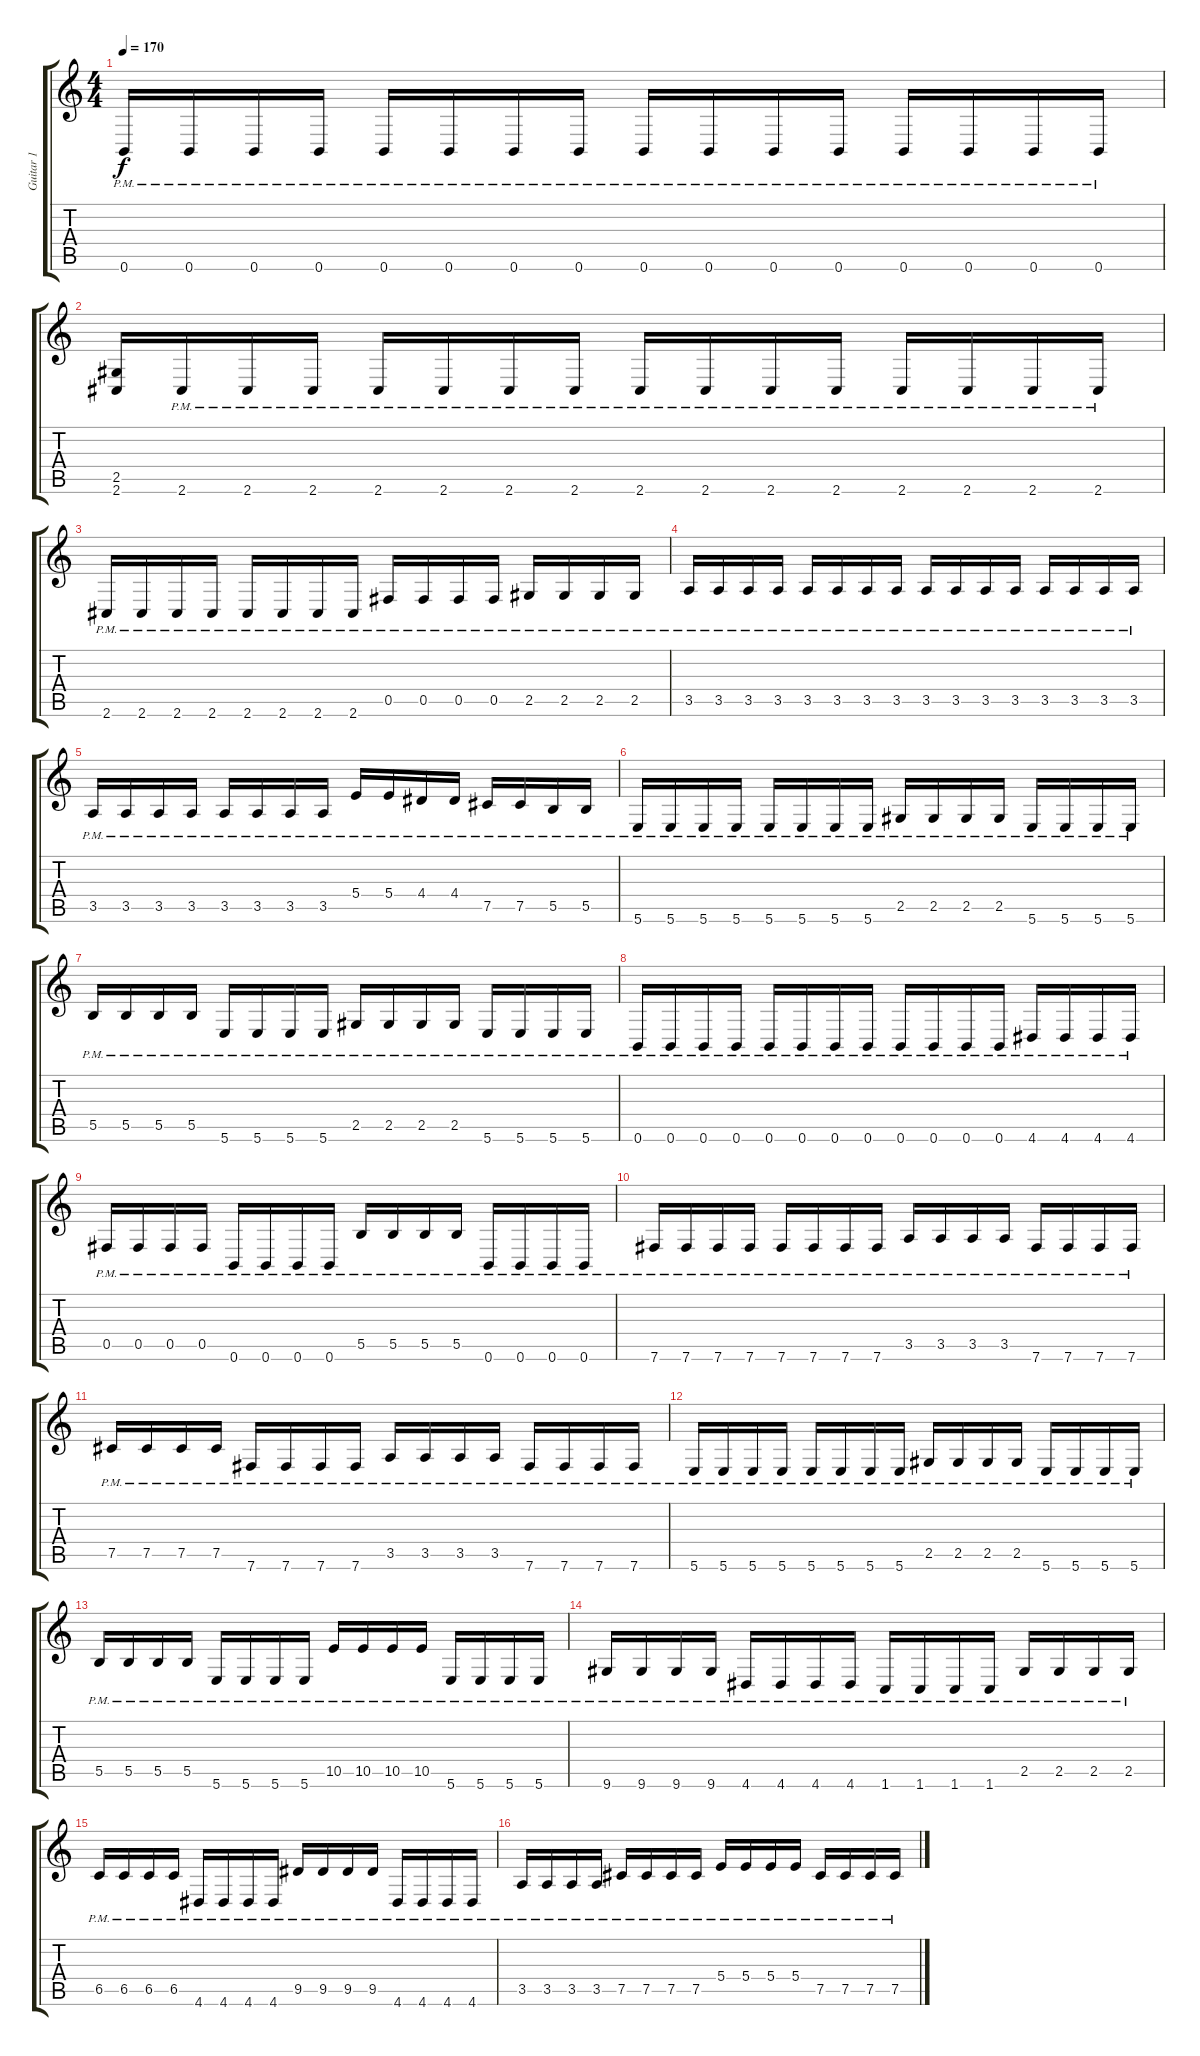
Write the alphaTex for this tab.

\track ("Guitar 1" "Guitar 1") {instrument distortionguitar}
\staff {score tabs}
\tuning (Db4 Ab3 E3 B2 Gb2 B1) {hide}
\ts (4 4)
\tempo 170
\clef g2
\ks c
0.6{pm}.16{dy f} 0.6{pm}.16 0.6{pm}.16 0.6{pm}.16 0.6{pm}.16 0.6{pm}.16 0.6{pm}.16 0.6{pm}.16 0.6{pm}.16 0.6{pm}.16 0.6{pm}.16 0.6{pm}.16 0.6{pm}.16 0.6{pm}.16 0.6{pm}.16 0.6{pm}.16 |
(2.5 2.6).16 2.6{pm}.16 2.6{pm}.16 2.6{pm}.16 2.6{pm}.16 2.6{pm}.16 2.6{pm}.16 2.6{pm}.16 2.6{pm}.16 2.6{pm}.16 2.6{pm}.16 2.6{pm}.16 2.6{pm}.16 2.6{pm}.16 2.6{pm}.16 2.6{pm}.16 |
2.6{pm}.16 2.6{pm}.16 2.6{pm}.16 2.6{pm}.16 2.6{pm}.16 2.6{pm}.16 2.6{pm}.16 2.6{pm}.16 0.5{pm}.16 0.5{pm}.16 0.5{pm}.16 0.5{pm}.16 2.5{pm}.16 2.5{pm}.16 2.5{pm}.16 2.5{pm}.16 |
3.5{pm}.16 3.5{pm}.16 3.5{pm}.16 3.5{pm}.16 3.5{pm}.16 3.5{pm}.16 3.5{pm}.16 3.5{pm}.16 3.5{pm}.16 3.5{pm}.16 3.5{pm}.16 3.5{pm}.16 3.5{pm}.16 3.5{pm}.16 3.5{pm}.16 3.5{pm}.16 |
3.5{pm}.16 3.5{pm}.16 3.5{pm}.16 3.5{pm}.16 3.5{pm}.16 3.5{pm}.16 3.5{pm}.16 3.5{pm}.16 5.4{pm}.16 5.4{pm}.16 4.4{pm}.16 4.4{pm}.16 7.5{pm}.16 7.5{pm}.16 5.5{pm}.16 5.5{pm}.16 |
5.6{pm}.16 5.6{pm}.16 5.6{pm}.16 5.6{pm}.16 5.6{pm}.16 5.6{pm}.16 5.6{pm}.16 5.6{pm}.16 2.5{pm}.16 2.5{pm}.16 2.5{pm}.16 2.5{pm}.16 5.6{pm}.16 5.6{pm}.16 5.6{pm}.16 5.6{pm}.16 |
5.5{pm}.16 5.5{pm}.16 5.5{pm}.16 5.5{pm}.16 5.6{pm}.16 5.6{pm}.16 5.6{pm}.16 5.6{pm}.16 2.5{pm}.16 2.5{pm}.16 2.5{pm}.16 2.5{pm}.16 5.6{pm}.16 5.6{pm}.16 5.6{pm}.16 5.6{pm}.16 |
0.6{pm}.16 0.6{pm}.16 0.6{pm}.16 0.6{pm}.16 0.6{pm}.16 0.6{pm}.16 0.6{pm}.16 0.6{pm}.16 0.6{pm}.16 0.6{pm}.16 0.6{pm}.16 0.6{pm}.16 4.6{pm}.16 4.6{pm}.16 4.6{pm}.16 4.6{pm}.16 |
0.5{pm}.16 0.5{pm}.16 0.5{pm}.16 0.5{pm}.16 0.6{pm}.16 0.6{pm}.16 0.6{pm}.16 0.6{pm}.16 5.5{pm}.16 5.5{pm}.16 5.5{pm}.16 5.5{pm}.16 0.6{pm}.16 0.6{pm}.16 0.6{pm}.16 0.6{pm}.16 |
7.6{pm}.16 7.6{pm}.16 7.6{pm}.16 7.6{pm}.16 7.6{pm}.16 7.6{pm}.16 7.6{pm}.16 7.6{pm}.16 3.5{pm}.16 3.5{pm}.16 3.5{pm}.16 3.5{pm}.16 7.6{pm}.16 7.6{pm}.16 7.6{pm}.16 7.6{pm}.16 |
7.5{pm}.16 7.5{pm}.16 7.5{pm}.16 7.5{pm}.16 7.6{pm}.16 7.6{pm}.16 7.6{pm}.16 7.6{pm}.16 3.5{pm}.16 3.5{pm}.16 3.5{pm}.16 3.5{pm}.16 7.6{pm}.16 7.6{pm}.16 7.6{pm}.16 7.6{pm}.16 |
5.6{pm}.16 5.6{pm}.16 5.6{pm}.16 5.6{pm}.16 5.6{pm}.16 5.6{pm}.16 5.6{pm}.16 5.6{pm}.16 2.5{pm}.16 2.5{pm}.16 2.5{pm}.16 2.5{pm}.16 5.6{pm}.16 5.6{pm}.16 5.6{pm}.16 5.6{pm}.16 |
5.5{pm}.16 5.5{pm}.16 5.5{pm}.16 5.5{pm}.16 5.6{pm}.16 5.6{pm}.16 5.6{pm}.16 5.6{pm}.16 10.5{pm}.16 10.5{pm}.16 10.5{pm}.16 10.5{pm}.16 5.6{pm}.16 5.6{pm}.16 5.6{pm}.16 5.6{pm}.16 |
9.6{pm}.16 9.6{pm}.16 9.6{pm}.16 9.6{pm}.16 4.6{pm}.16 4.6{pm}.16 4.6{pm}.16 4.6{pm}.16 1.6{pm}.16 1.6{pm}.16 1.6{pm}.16 1.6{pm}.16 2.5{pm}.16 2.5{pm}.16 2.5{pm}.16 2.5{pm}.16 |
6.5{pm}.16 6.5{pm}.16 6.5{pm}.16 6.5{pm}.16 4.6{pm}.16 4.6{pm}.16 4.6{pm}.16 4.6{pm}.16 9.5{pm}.16 9.5{pm}.16 9.5{pm}.16 9.5{pm}.16 4.6{pm}.16 4.6{pm}.16 4.6{pm}.16 4.6{pm}.16 |
3.5{pm}.16 3.5{pm}.16 3.5{pm}.16 3.5{pm}.16 7.5{pm}.16 7.5{pm}.16 7.5{pm}.16 7.5{pm}.16 5.4{pm}.16 5.4{pm}.16 5.4{pm}.16 5.4{pm}.16 7.5{pm}.16 7.5{pm}.16 7.5{pm}.16 7.5{pm}.16
